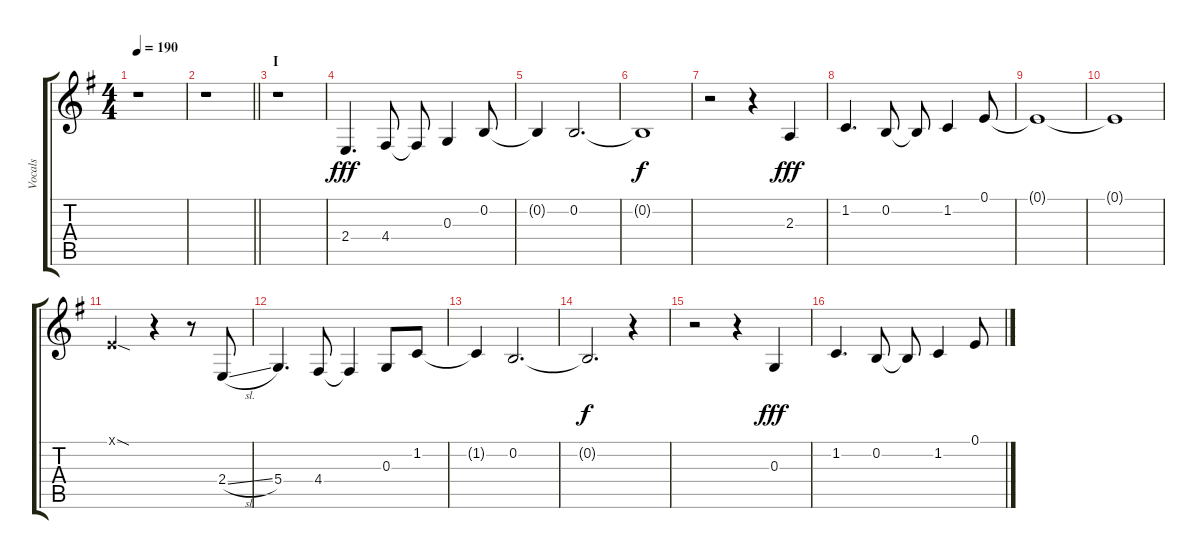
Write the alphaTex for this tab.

\track ("Vocals" "Vocals") {instrument voiceoohs}
\staff {score tabs}
\tuning (E4 B3 G3 D3 A2 E2) {hide}
\ts (4 4)
\tempo 190
\clef g2
\ks g
r.1{dy fff} |
\barLineRight lightlight
r.1 |
\section ("" "I")
r.1 |
2.4.4{d} 4.4.8 4.4{t}.8 0.3.4 0.2.8 |
0.2{t}.4 0.2.2{d} |
0.2{t}.1{dy f} |
r.2 r.4 2.3.4{dy fff} |
1.2.4{d} 0.2.8 0.2{t}.8 1.2.4 0.1.8 |
0.1{t}.1 |
0.1{t}.1 |
0.1{sod x}.2 r.4 r.8 2.4{sl}.8 |
5.4.4{d} 4.4.8 4.4{t}.4 0.3.8 1.2.8 |
1.2{t}.4 0.2.2{d} |
0.2{t}.2{d dy f} r.4 |
r.2 r.4 0.3.4{dy fff} |
1.2.4{d} 0.2.8 0.2{t}.8 1.2.4 0.1.8
